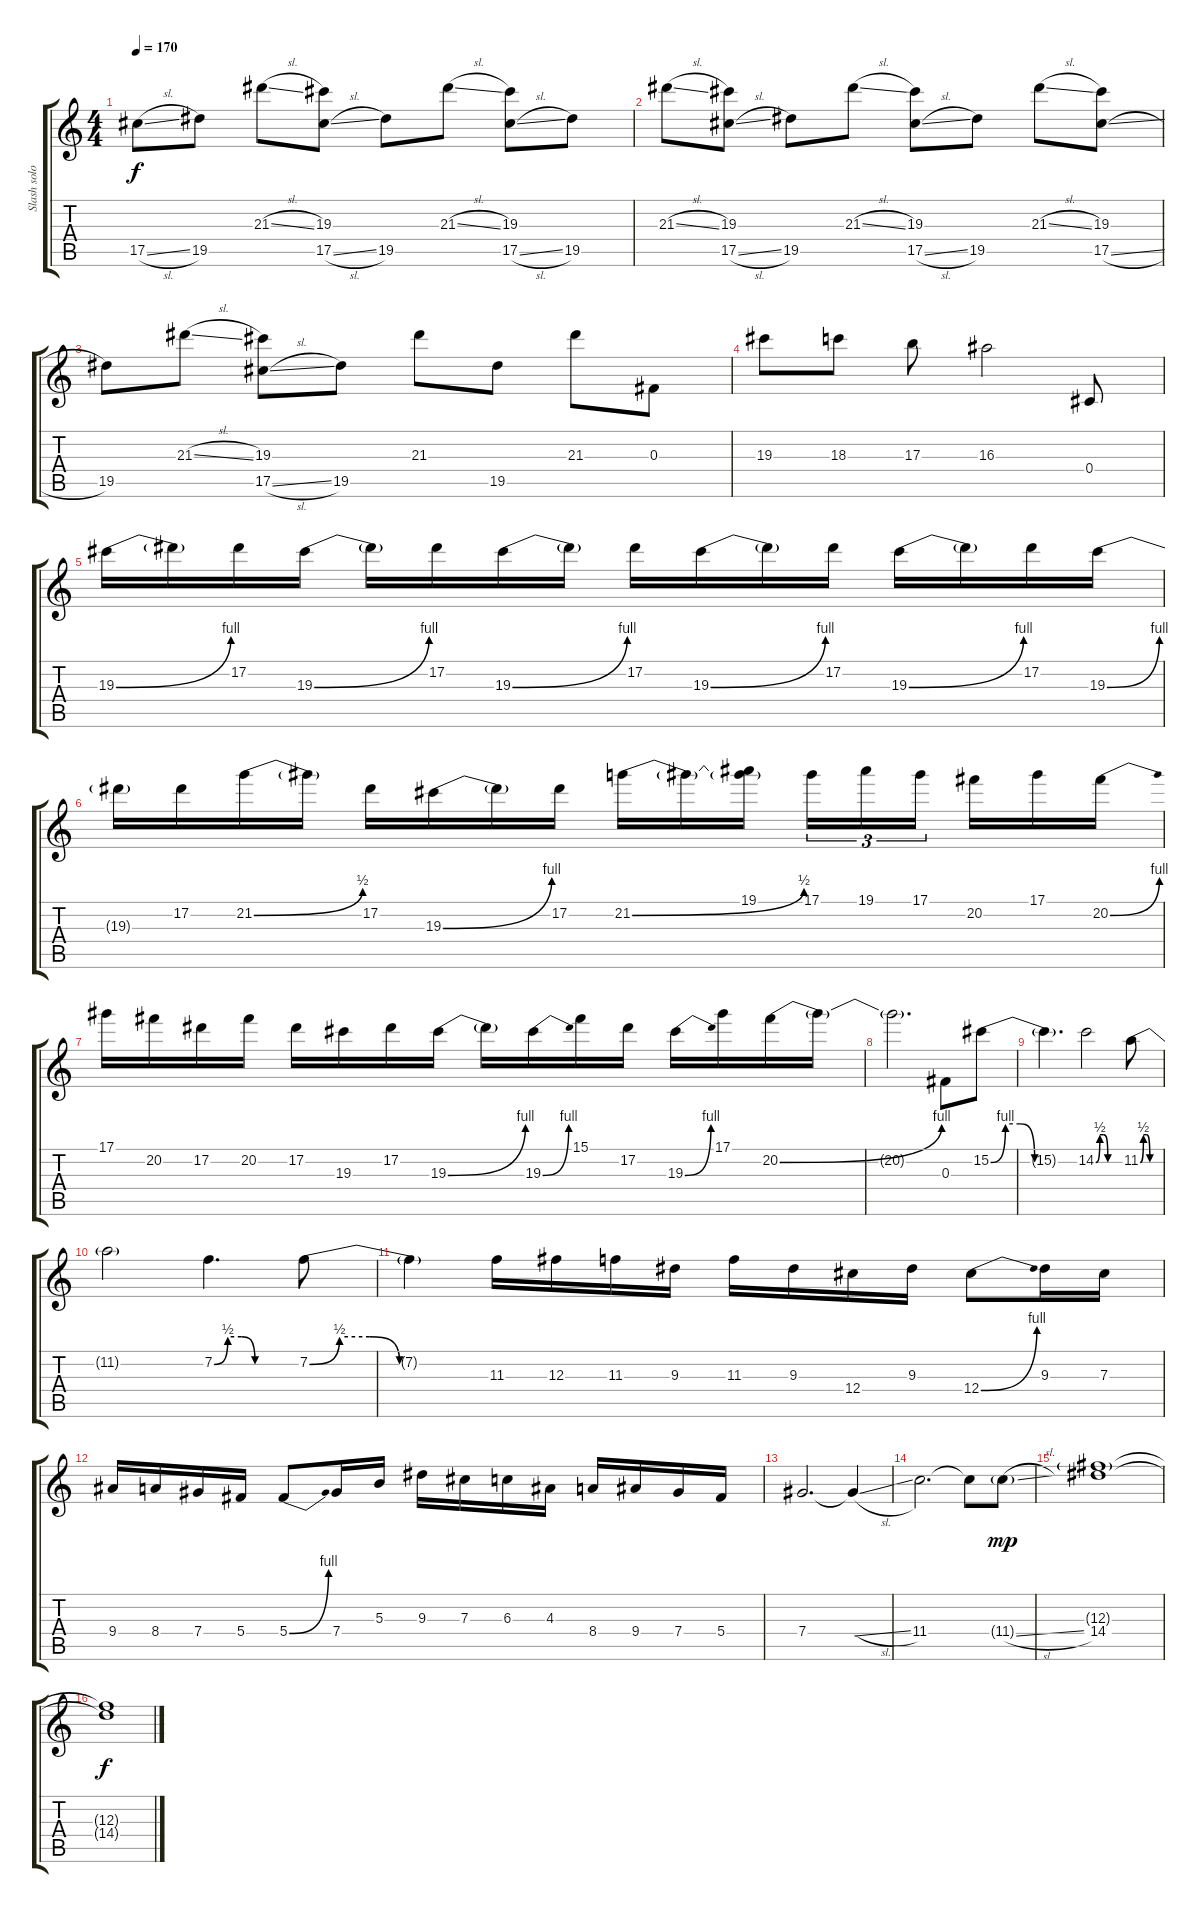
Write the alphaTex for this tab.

\track ("Slash solo" "Slash solo") {instrument distortionguitar}
\staff {score tabs}
\tuning (Eb4 Bb3 Gb3 Db3 Ab2 Eb2) {hide}
\ts (4 4)
\tempo 170
\clef g2
\ks c
17.5{sl}.8{dy f} 19.5.8 21.3{sl}.8 (19.3 17.5{sl}).8 19.5.8 21.3{sl}.8 (19.3 17.5{sl}).8 19.5.8 |
21.3{sl}.8 (19.3 17.5{sl}).8 19.5.8 21.3{sl}.8 (19.3 17.5{sl}).8 19.5.8 21.3{sl}.8 (19.3 17.5{sl}).8 |
19.5.8 21.3{sl}.8 (19.3 17.5{sl}).8 19.5.8 21.3.8 19.5.8 21.3.8 0.3.8 |
19.3.8 18.3.8 17.3.8 16.3.2 0.4.8 |
19.3{be (bend 0 0 60 4)}.16 19.3{t}.16 17.2.16 19.3{be (bend 0 0 60 4)}.16 19.3{t}.16 17.2.16 19.3{be (bend 0 0 60 4)}.16 19.3{t}.16 17.2.16 19.3{be (bend 0 0 60 4)}.16 19.3{t}.16 17.2.16 19.3{be (bend 0 0 60 4)}.16 19.3{t}.16 17.2.16 19.3{be (bend 0 0 60 4)}.16 |
19.3{t}.16 17.2.16 21.2{be (bend 0 0 60 2)}.16 21.2{t}.16 17.2.16 19.3{be (bend 0 0 60 4)}.16 19.3{t}.16 17.2.16 21.2{be (bend 0 0 60 2)}.16 21.2{t}.16 (19.1 21.2{t}).16{beam splitsecondary} 17.1.16{tu (3 2)} 19.1.16{tu (3 2)} 17.1.16{tu (3 2) beam splitsecondary} 20.2.16 17.1.16 20.2{be (bend 0 0 60 4)}.16 |
17.1.16 20.2.16 17.2.16 20.2.16 17.2.16 19.3.16 17.2.16 19.3{be (bend 0 0 60 4)}.16 19.3{t}.16 19.3{be (bend 0 0 60 4)}.16 15.1.16 17.2.16 19.3{be (bend 0 0 60 4)}.16 17.1.16 20.2{be (bend 0 0 60 4)}.16 20.2{t}.16 |
20.2{t}.2{d} 0.3.8 15.2{be (custom 0 0 10 4 20 4 30 0 60 0)}.8 |
15.2{t}.4{d} 14.2{be (custom 0 0 10 2 20 2 30 0 60 0)}.2 11.2{be (custom 0 0 10 2 20 2 30 0 60 0)}.8 |
11.2{t}.2 7.2{be (custom 0 0 10 2 20 2 30 0 60 0)}.4{d} 7.2{be (custom 0 0 10 2 20 2 30 0 60 0)}.8 |
7.2{t}.4 11.3.16 12.3.16 11.3.16 9.3.16 11.3.16 9.3.16 12.4.16 9.3.16 12.4{be (bend 0 0 60 4)}.8 9.3.16 7.3.16 |
9.4.16 8.4.16 7.4.16 5.4.16 5.4{be (bend 0 0 60 4)}.8 7.4.16 5.3.16 9.3.16 7.3.16 6.3.16 4.3.16 8.4.16 9.4.16 7.4.16 5.4.16 |
7.4.2{d} 7.4{sl t}.4 |
11.4.2{d} 11.4{t}.8 11.4{sl g}.8{dy mp} |
(12.3{g} 14.4).1 |
(12.3{t} 14.4{t}).1{dy f}
